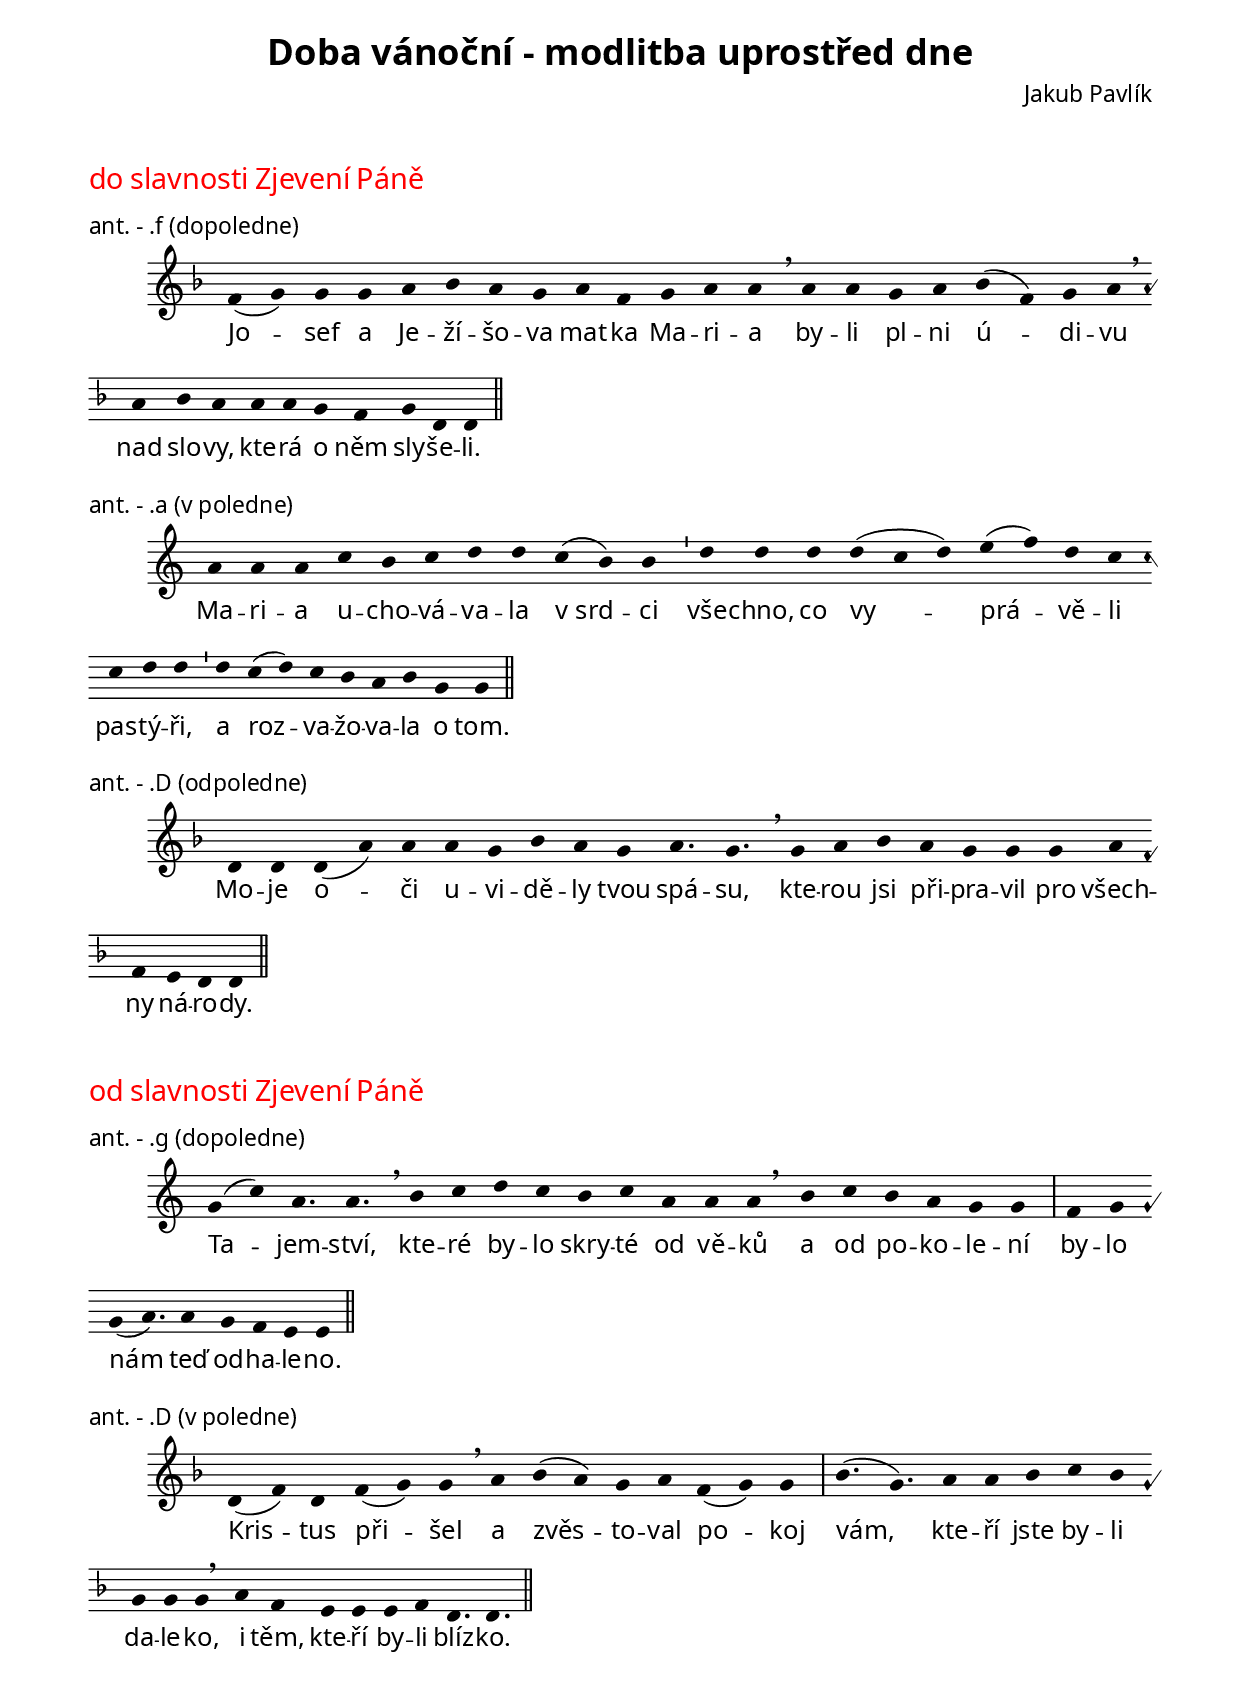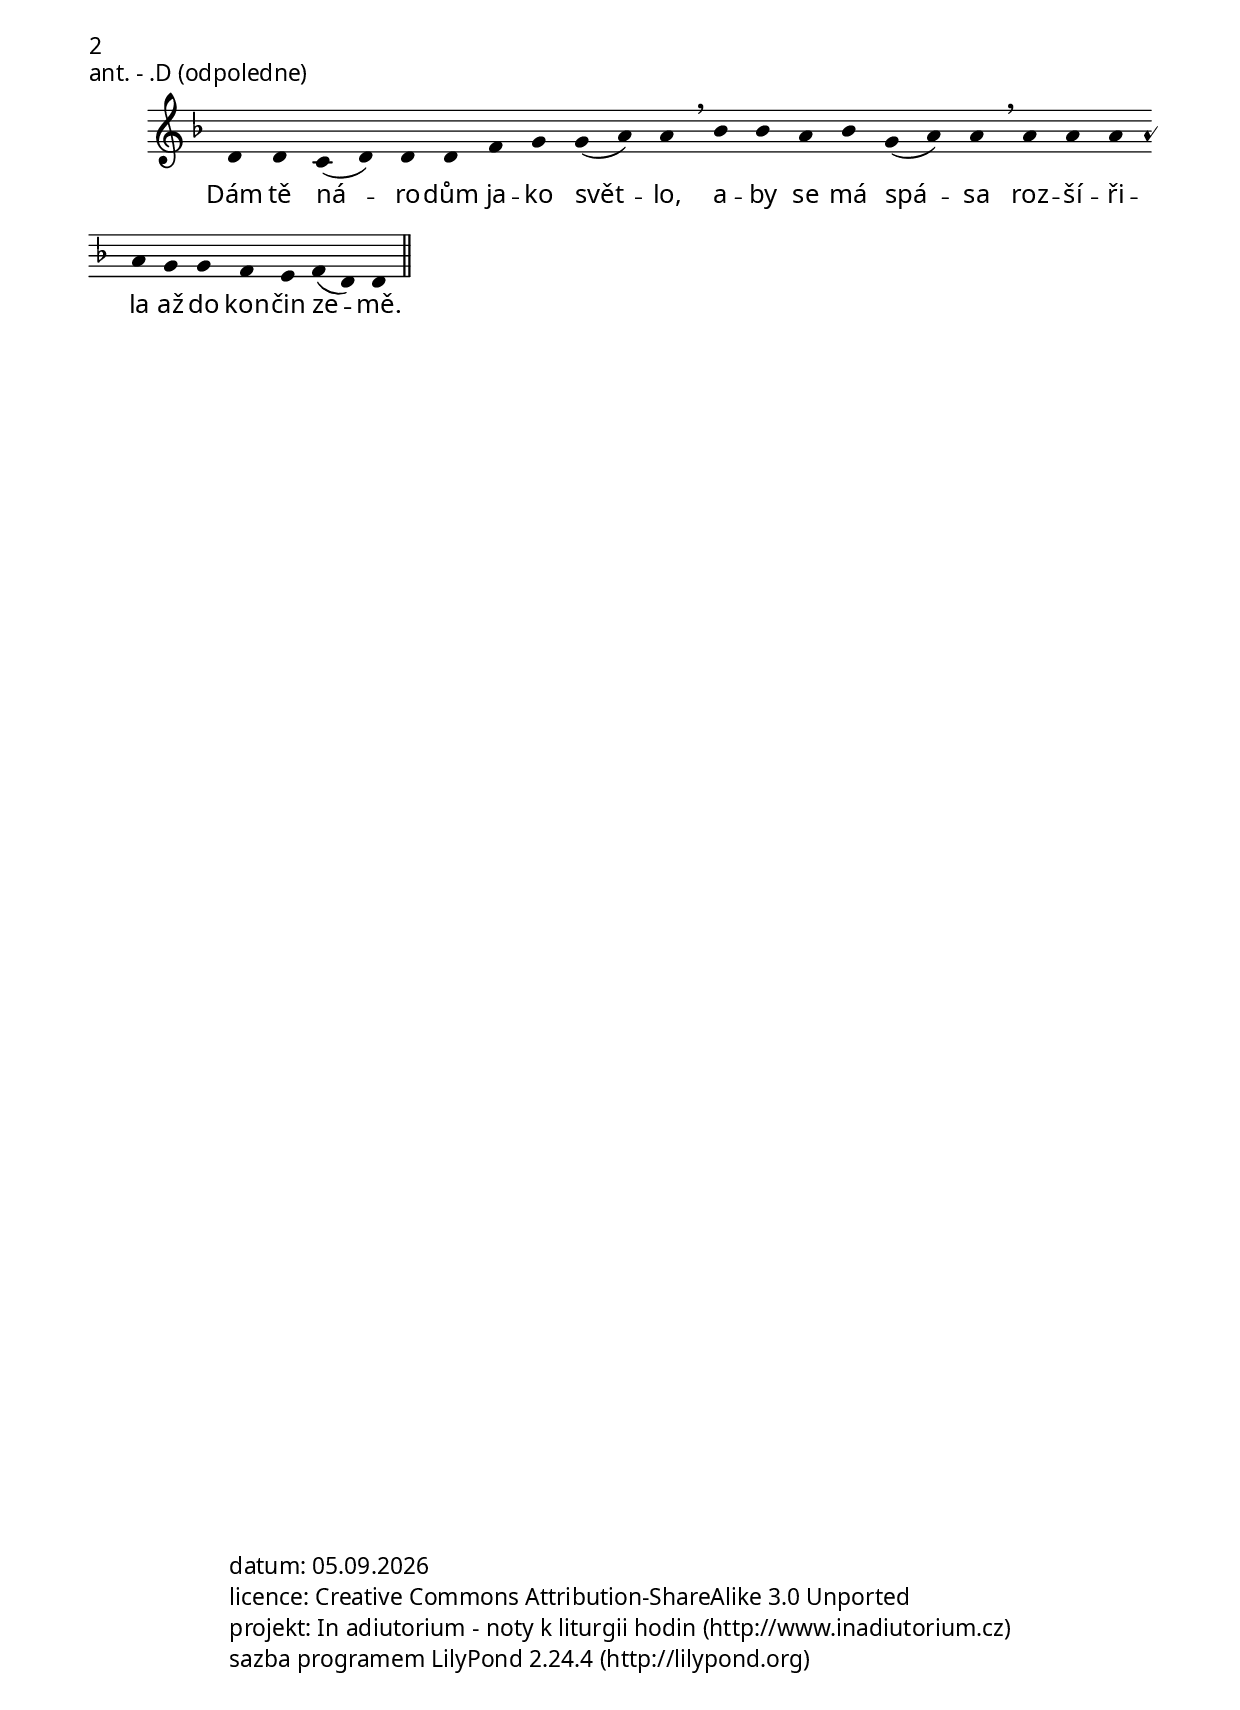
\version "2.14.2"

\header {
  title = "Doba vánoční - modlitba uprostřed dne"
  composer = "Jakub Pavlík"
}

\include "spolecne.ly"

% Nasledujici antifony jsou zkopirovane z materialu
% ke slavnostem Narozeni Pane a Zjeveni Pane

\markup {\nadpisDen {do slavnosti Zjevení Páně}}

\score {
    \relative c' {
      \choralniRezim
      \key f \major
      f4( g) g g a bes a g a f g a a \breathe
      a a g a bes( f) g a \breathe
      a bes a a a g f g d d \bar "||"
    }
    \addlyrics {
      Jo -- sef a Je -- ží -- šo -- va mat -- ka Ma -- ri -- a
      by -- li pl -- ni ú -- di -- vu nad slo -- vy,
      kte -- rá o něm sly -- še -- li.
    }
    \header {
      quid = "ant."
      tonus = "I"
      differentia = "f" 
      psalmus = "dopoledne"
      piece = \markup {\sestavTitulek}
    }
  }

  \score {
    \relative c'' {
      \choralniRezim
      a4 a a c b c d d c( b) b \barMin
      d d d d( c d) e( f) d c c d d \barMin
      d c( d) c b a b g g \barFinalis
    }
    \addlyrics {
      Ma -- ri -- a u -- cho -- vá -- va -- la v_srd -- ci
      vše -- chno, co vy -- prá -- vě -- li pas -- tý -- ři,
      a roz -- va -- žo -- va -- la o tom.
    }
    \header {
      quid = "ant."
      tonus = "VII"
      differentia = "a" 
      psalmus = "v poledne"
      piece = \markup {\sestavTitulek}
    }
  }

  \score {
    \relative c' {
      \choralniRezim
      \key f \major
      d4 d d( a') a a g bes a g a4. g \breathe
      g4 a bes a g g g a f e d d \bar "||"
    }
    \addlyrics {
      Mo -- je o -- či u -- vi -- dě -- ly tvou spá -- su,
      kte -- rou jsi při -- pra -- vil pro všech -- ny ná -- ro -- dy.
    }
    \header {
      quid = "ant."
      tonus = "I"
      differentia = "D" 
      psalmus = "odpoledne"
      piece = \markup {\sestavTitulek}
    }
  }
  
  \markup {\nadpisDen {od slavnosti Zjevení Páně}}
  
  \score {
  \relative c'' {
    \choralniRezim
    g4( c) a4. a \breathe
    b4 c d c b c a a a \breathe \bar ""
    b c b a g g \bar "|"
    f g g( a4.) a4 g f e e \bar "||"
  }
  \addlyrics {
    Ta -- jem -- ství,
    kte -- ré by -- lo skry -- té od vě -- ků
    a od po -- ko -- le -- ní
    by -- lo nám teď od -- ha -- le -- no.
  }
  \header {
    quid = "ant."
    tonus = "III"
    differentia = "g" 
    psalmus = "dopoledne"
    piece = \markup {\sestavTitulek}
  }
}

\score {
  \relative c' {
    \choralniRezim
    \key f \major
    d4( f) d f( g) g \breathe
    a bes( a) g a f( g) g \bar "|"
    bes4.( g) a4 a bes c bes g g g \breathe \bar ""
    a f e e e f d4. d \bar "||"
  }
  \addlyrics {
    Kris -- tus při -- šel
    a zvěs -- to -- val po -- koj
    vám, kte -- ří jste by -- li da -- le -- ko,
    i těm, kte -- ří by -- li blíz -- ko.
  }
  \header {
    quid = "ant."
    tonus = "I"
    differentia = "D" 
    psalmus = "v poledne"
    piece = \markup {\sestavTitulek}
  }
}

% Antifona je zkopirovana z nespor ctvrtka 2. tydne zaltare:

\score {
  \relative c' {
    \choralniRezim
    \key f \major
    d4 d c( d) d d f g g( a) a \breathe
    bes bes a bes g( a) a \breathe a a a a g g f e f( d) d \bar "||"
  }
  \addlyrics {
    Dám tě ná -- ro -- dům ja -- ko svět -- lo,
    a -- by se má spá -- sa roz -- ší -- ři -- la až do kon -- čin ze -- mě.
  }
  \header {
    quid = "ant."
    tonus = "I"
    differentia = "D" 
    psalmus = "odpoledne"
    piece = \markup {\sestavTitulek}
  }
}